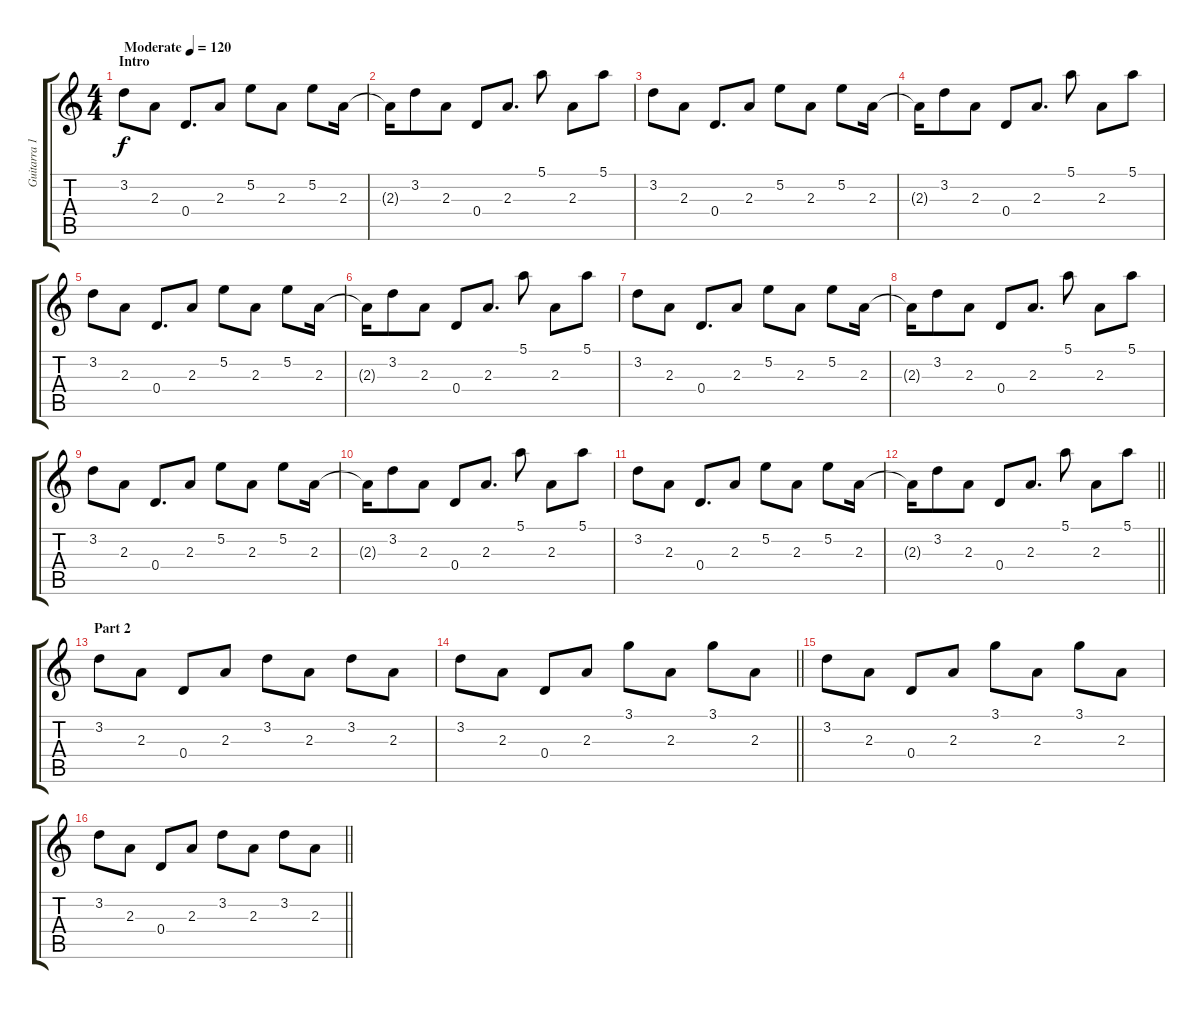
\track ("Guitarra 1" "Guitarra 1") {instrument electricguitarclean}
\staff {score tabs}
\tuning (E4 B3 G3 D3 A2 E2) {hide}
\ts (4 4)
\section ("" "Intro")
\tempo (120 "Moderate")
\clef g2
\ks c
3.2.8{dy f instrument electricguitarclean} 2.3.8 0.4.8{d} 2.3.8 5.2.8 2.3.8 5.2.8 2.3.16 |
2.3{t}.16 3.2.8 2.3.8 0.4.8 2.3.8{d} 5.1.8 2.3.8 5.1.8 |
3.2.8 2.3.8 0.4.8{d} 2.3.8 5.2.8 2.3.8 5.2.8 2.3.16 |
2.3{t}.16 3.2.8 2.3.8 0.4.8 2.3.8{d} 5.1.8 2.3.8 5.1.8 |
3.2.8 2.3.8 0.4.8{d} 2.3.8 5.2.8 2.3.8 5.2.8 2.3.16 |
2.3{t}.16 3.2.8 2.3.8 0.4.8 2.3.8{d} 5.1.8 2.3.8 5.1.8 |
3.2.8 2.3.8 0.4.8{d} 2.3.8 5.2.8 2.3.8 5.2.8 2.3.16 |
2.3{t}.16 3.2.8 2.3.8 0.4.8 2.3.8{d} 5.1.8 2.3.8 5.1.8 |
3.2.8 2.3.8 0.4.8{d} 2.3.8 5.2.8 2.3.8 5.2.8 2.3.16 |
2.3{t}.16 3.2.8 2.3.8 0.4.8 2.3.8{d} 5.1.8 2.3.8 5.1.8 |
3.2.8 2.3.8 0.4.8{d} 2.3.8 5.2.8 2.3.8 5.2.8 2.3.16 |
\barLineRight lightlight
2.3{t}.16 3.2.8 2.3.8 0.4.8 2.3.8{d} 5.1.8 2.3.8 5.1.8 |
\section ("" "Part 2")
3.2.8 2.3.8 0.4.8 2.3.8 3.2.8 2.3.8 3.2.8 2.3.8 |
\barLineRight lightlight
3.2.8 2.3.8 0.4.8 2.3.8 3.1.8 2.3.8 3.1.8 2.3.8 |
3.2.8 2.3.8 0.4.8 2.3.8 3.1.8 2.3.8 3.1.8 2.3.8 |
\barLineRight lightlight
3.2.8 2.3.8 0.4.8 2.3.8 3.2.8 2.3.8 3.2.8 2.3.8
